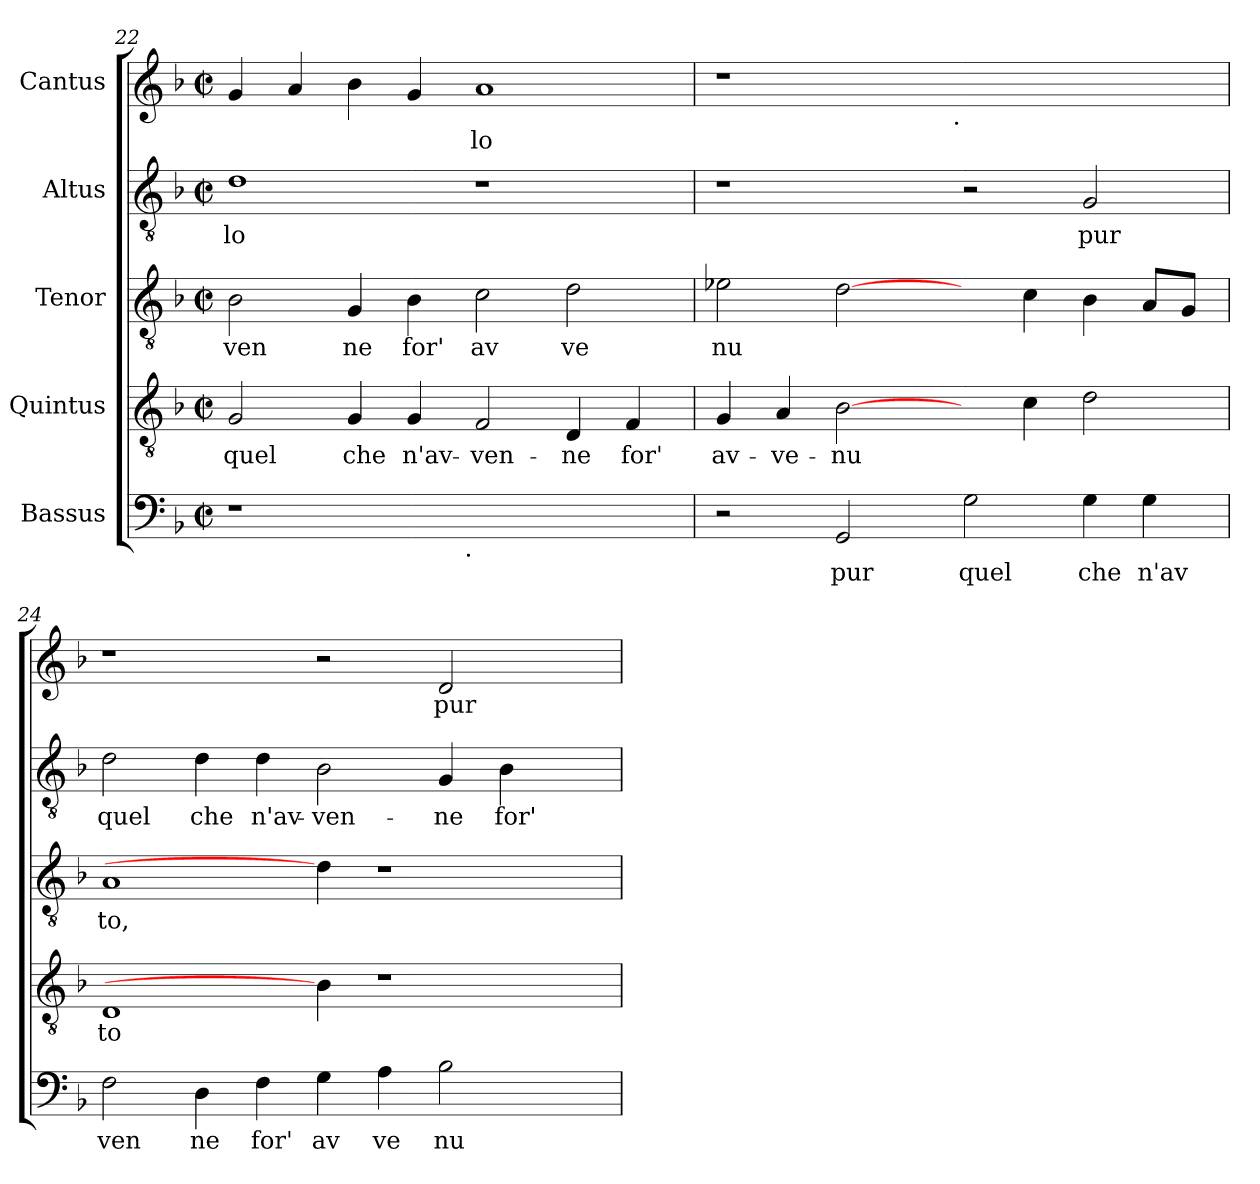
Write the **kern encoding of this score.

**kern	**text	**kern	**text	**kern	**text	**kern	**text	**kern	**text
*part5	*part5	*part4	*part4	*part3	*part3	*part2	*part2	*part1	*part1
*staff5	*staff5	*staff4	*staff4	*staff3	*staff3	*staff2	*staff2	*staff1	*staff1
*I"Bassus	*	*I"Quintus	*	*I"Tenor	*	*I"Altus	*	*I"Cantus	*
*clefF4	*	*clefGv2	*	*clefGv2	*	*clefGv2	*	*clefG2	*
*k[b-]	*	*k[b-]	*	*k[b-]	*	*k[b-]	*	*k[b-]	*
*F:	*	*F:	*	*F:	*	*F:	*	*F:	*
*M2/2	*	*M2/2	*	*M2/2	*	*M2/2	*	*M2/2	*
*met(c|)	*	*met(c|)	*	*met(c|)	*	*met(c|)	*	*met(c|)	*
=22	=22	=22	=22	=22	=22	=22	=22	=22	=22
!	!	!	!LO:LY:b	!	!LO:LY:b	!	!LO:LY:b:cj	!	!LO:LY:b:cj
*^	*	*	*	*	*	*	*	*	*
1r	2ryy	.	2G/	quel	2B-\	ven	1d	-lo	4g/	--
!	!	!	!	!	!	!	!	!	!	!LO:LY:b:cj
.	.	.	.	.	.	.	.	.	4a/	--
!	!	!	!	!LO:LY:b	!	!LO:LY:b	!	!	!	!LO:LY:b:cj
.	4ryy	.	4G/	che	4G/	ne	.	.	4b-\	--
!	!	!	!	!LO:LY:b	!	!LO:LY:b	!	!	!	!LO:LY:b:cj
.	8...ryy	.	4G/	n'av-	4B-\	for'	.	.	4g/	--
!	!LO:TX:b:t=.	!	!	!	!	!	!	!	!	!
.	1ryy	.	.	.	.	.	.	.	.	.
!	!	!	!	!LO:LY:b	!	!LO:LY:b	!	!	!	!LO:LY:b:cj
1ryy	.	.	2F/	-ven-	2c\	av	1r	.	1a	-lo
!	!	!	!	!LO:LY:b	!	!LO:LY:b	!	!	!	!
.	.	.	4D/	-ne	2d\	ve	.	.	.	.
!	!	!	!	!LO:LY:b	!	!	!	!	!	!
.	.	.	4F/	for'	.	.	.	.	.	.
.	64ryy	.	.	.	.	.	.	.	.	.
=23	=23	=23	=23	=23	=23	=23	=23	=23	=23	=23
!	!	!	!	!LO:LY:b	!	!LO:LY:b	!	!	!	!
*v	*v	*	*	*	*	*	*	*	*^	*
2r	.	4G/	av-	2e-X\	nu	1r	.	1r	2ryy	.
!	!	!	!LO:LY:b	!	!	!	!	!	!	!
.	.	4A/	-ve-	.	.	.	.	.	.	.
!	!LO:LY:b	!	!LO:LY:b	!	!LO:LY:b	!	!	!	!	!
2GG/	pur	[2B-\	-nu-	[2d\	.	.	.	.	4ryy	.
.	.	.	.	.	.	.	.	.	8...ryy	.
!	!	!	!	!	!	!	!	!	!LO:TX:b:t=.	!
.	.	.	.	.	.	.	.	.	1ryy	.
!	!LO:LY:b	!	!	!	!	!	!	!	!	!
2G\	quel	4ryy	.	4ryy	.	2r	.	1ryy	.	.
!	!	!	!LO:LY:b	!	!LO:LY:b	!	!	!	!	!
.	.	4c\	--	4c\	.	.	.	.	.	.
!	!LO:LY:b	!	!LO:LY:b	!	!LO:LY:b	!	!LO:LY:b:cj	!	!	!
4G\	che	2d\	--	4B-\	.	2G/	pur	.	.	.
!	!LO:LY:b	!	!	!	!LO:LY:b	!	!	!	!	!
4G\	n'av	.	.	8A/L	.	.	.	.	.	.
!	!	!	!	!	!LO:LY:b	!	!	!	!	!
.	.	.	.	8G/J	.	.	.	.	.	.
.	.	.	.	.	.	.	.	.	64ryy	.
=24	=24	=24	=24	=24	=24	=24	=24	=24	=24	=24
!	!LO:LY:b	!	!LO:LY:b	!	!LO:LY:b	!	!LO:LY:b:cj	!	!	!
*	*	*	*	*	*	*	*	*v	*v	*
2F\	ven	1D	-to	1A	to,	2d\	quel	1r	.
!	!LO:LY:b	!	!	!	!	!	!LO:LY:b:cj	!	!
4D\	ne	.	.	.	.	4d\	che	.	.
!	!LO:LY:b	!	!	!	!	!	!LO:LY:b:cj	!	!
4F\	for'	.	.	.	.	4d\	n'av-	.	.
!	!LO:LY:b	!	!	!	!	!	!LO:LY:b:cj	!	!
4G\	av	4B-\]	.	4d\]	.	2B-\	-ven-	2r	.
!	!LO:LY:b	!	!	!	!	!	!	!	!
4A\	ve	1r	.	1r	.	.	.	.	.
!	!LO:LY:b	!	!	!	!	!	!LO:LY:b:cj	!	!LO:LY:b:cj
2B-\	nu	.	.	.	.	4G/	-ne	2d/	pur
!	!	!	!	!	!	!	!LO:LY:b:cj	!	!
.	.	.	.	.	.	4B-\	for'	.	.
4ryy	.	.	.	.	.	4ryy	.	4ryy	.
=	=	=	=	=	=	=	=	=	=
*-	*-	*-	*-	*-	*-	*-	*-	*-	*-
